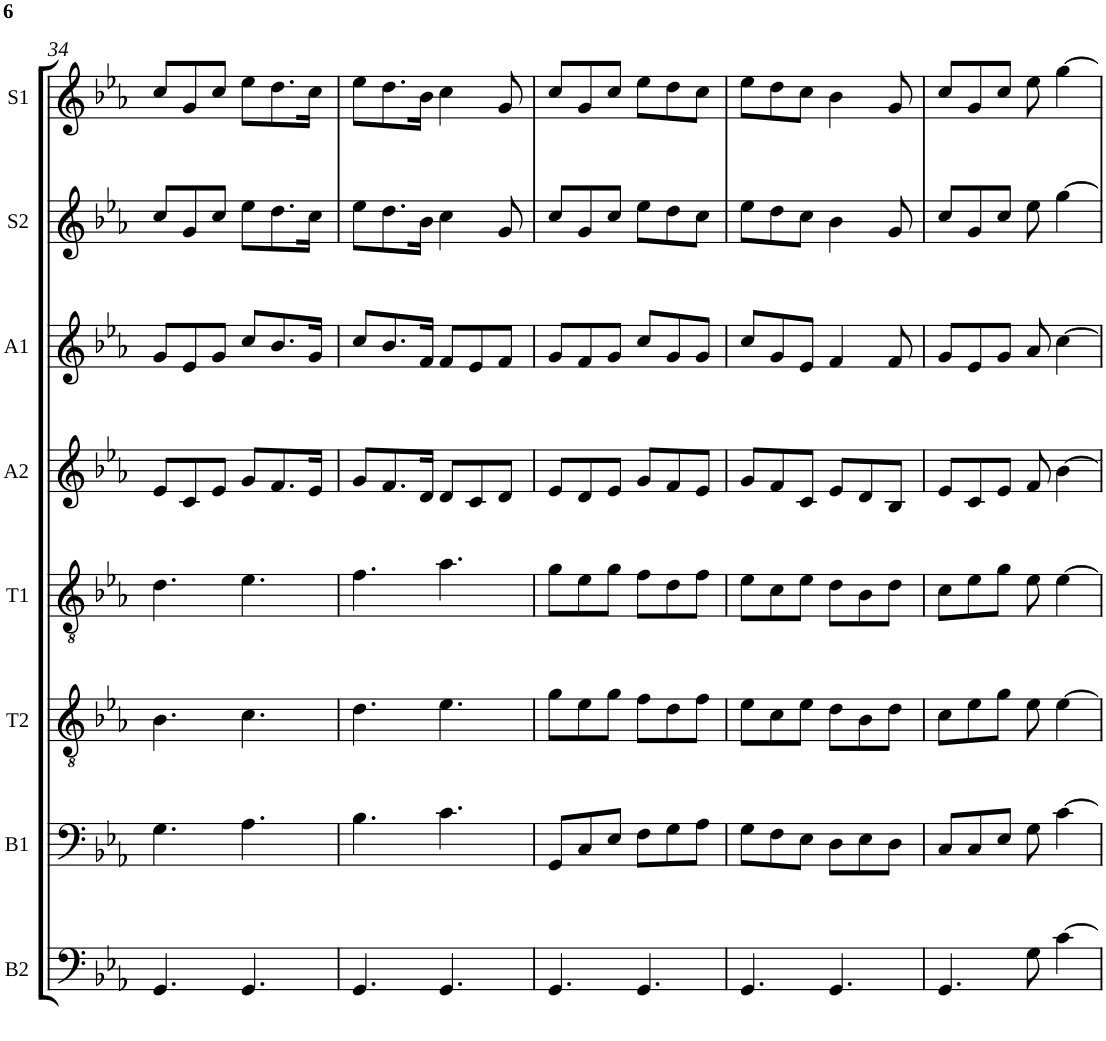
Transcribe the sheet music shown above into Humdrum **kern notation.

**kern	**kern	**kern	**kern	**kern	**kern	**kern	**kern
*part8	*part7	*part6	*part5	*part4	*part3	*part2	*part1
*staff8	*staff7	*staff6	*staff5	*staff4	*staff3	*staff2	*staff1
*I"Bass 2	*I"Bass 1	*I"Tenor 2	*I"Tenor 1	*I"Alto 2	*I"Alto 1	*I"Soprano 2	*I"Soprano 1
*I'B2	*I'B1	*I'T2	*I'T1	*I'A2	*I'A1	*I'S2	*I'S1
!!LO:PB:g=z
*clefF4	*clefF4	*clefGv2	*clefGv2	*clefG2	*clefG2	*clefG2	*clefG2
*k[b-e-a-]	*k[b-e-a-]	*k[b-e-a-]	*k[b-e-a-]	*k[b-e-a-]	*k[b-e-a-]	*k[b-e-a-]	*k[b-e-a-]
*E-:	*E-:	*E-:	*E-:	*E-:	*E-:	*E-:	*E-:
*M6/8	*M6/8	*M6/8	*M6/8	*M6/8	*M6/8	*M6/8	*M6/8
=34	=34	=34	=34	=34	=34	=34	=34
4.GG/	4.G\	4.B-\	4.d\	8e-/L	8g/L	8cc/L	8cc/L
.	.	.	.	8c/	8e-/	8g/	8g/
.	.	.	.	8e-/J	8g/J	8cc/J	8cc/J
4.GG/	4.A-\	4.c\	4.e-\	8g/L	8cc/L	8ee-\L	8ee-\L
.	.	.	.	8.f/	8.b-/	8.dd\	8.dd\
.	.	.	.	16e-/Jk	16g/Jk	16cc\Jk	16cc\Jk
=35	=35	=35	=35	=35	=35	=35	=35
4.GG/	4.B-\	4.d\	4.f\	8g/L	8cc/L	8ee-\L	8ee-\L
.	.	.	.	8.f/	8.b-/	8.dd\	8.dd\
.	.	.	.	16d/Jk	16f/Jk	16b-\Jk	16b-\Jk
4.GG/	4.c\	4.e-\	4.a-\	8d/L	8f/L	4cc\	4cc\
.	.	.	.	8c/	8e-/	.	.
.	.	.	.	8d/J	8f/J	8g/	8g/
=36	=36	=36	=36	=36	=36	=36	=36
4.GG/	8GG/L	8g\L	8g\L	8e-/L	8g/L	8cc/L	8cc/L
.	8C/	8e-\	8e-\	8d/	8f/	8g/	8g/
.	8E-/J	8g\J	8g\J	8e-/J	8g/J	8cc/J	8cc/J
4.GG/	8F\L	8f\L	8f\L	8g/L	8cc/L	8ee-\L	8ee-\L
.	8G\	8d\	8d\	8f/	8g/	8dd\	8dd\
.	8A-\J	8f\J	8f\J	8e-/J	8g/J	8cc\J	8cc\J
=37	=37	=37	=37	=37	=37	=37	=37
4.GG/	8G\L	8e-\L	8e-\L	8g/L	8cc/L	8ee-\L	8ee-\L
.	8F\	8c\	8c\	8f/	8g/	8dd\	8dd\
.	8E-\J	8e-\J	8e-\J	8c/J	8e-/J	8cc\J	8cc\J
4.GG/	8D\L	8d\L	8d\L	8e-/L	4f/	4b-\	4b-\
.	8E-\	8B-\	8B-\	8d/	.	.	.
.	8D\J	8d\J	8d\J	8B-/J	8f/	8g/	8g/
=38	=38	=38	=38	=38	=38	=38	=38
4.GG/	8C/L	8c\L	8c\L	8e-/L	8g/L	8cc/L	8cc/L
.	8C/	8e-\	8e-\	8c/	8e-/	8g/	8g/
.	8E-/J	8g\J	8g\J	8e-/J	8g/J	8cc/J	8cc/J
8G\	8G\	8e-\	8e-\	8f/	8a-/	8ee-\	8ee-\
[4c\	[4c\	[4e-\	[4e-\	[4b-\	[4cc\	[4gg\	[4gg\
=	=	=	=	=	=	=	=
*-	*-	*-	*-	*-	*-	*-	*-
